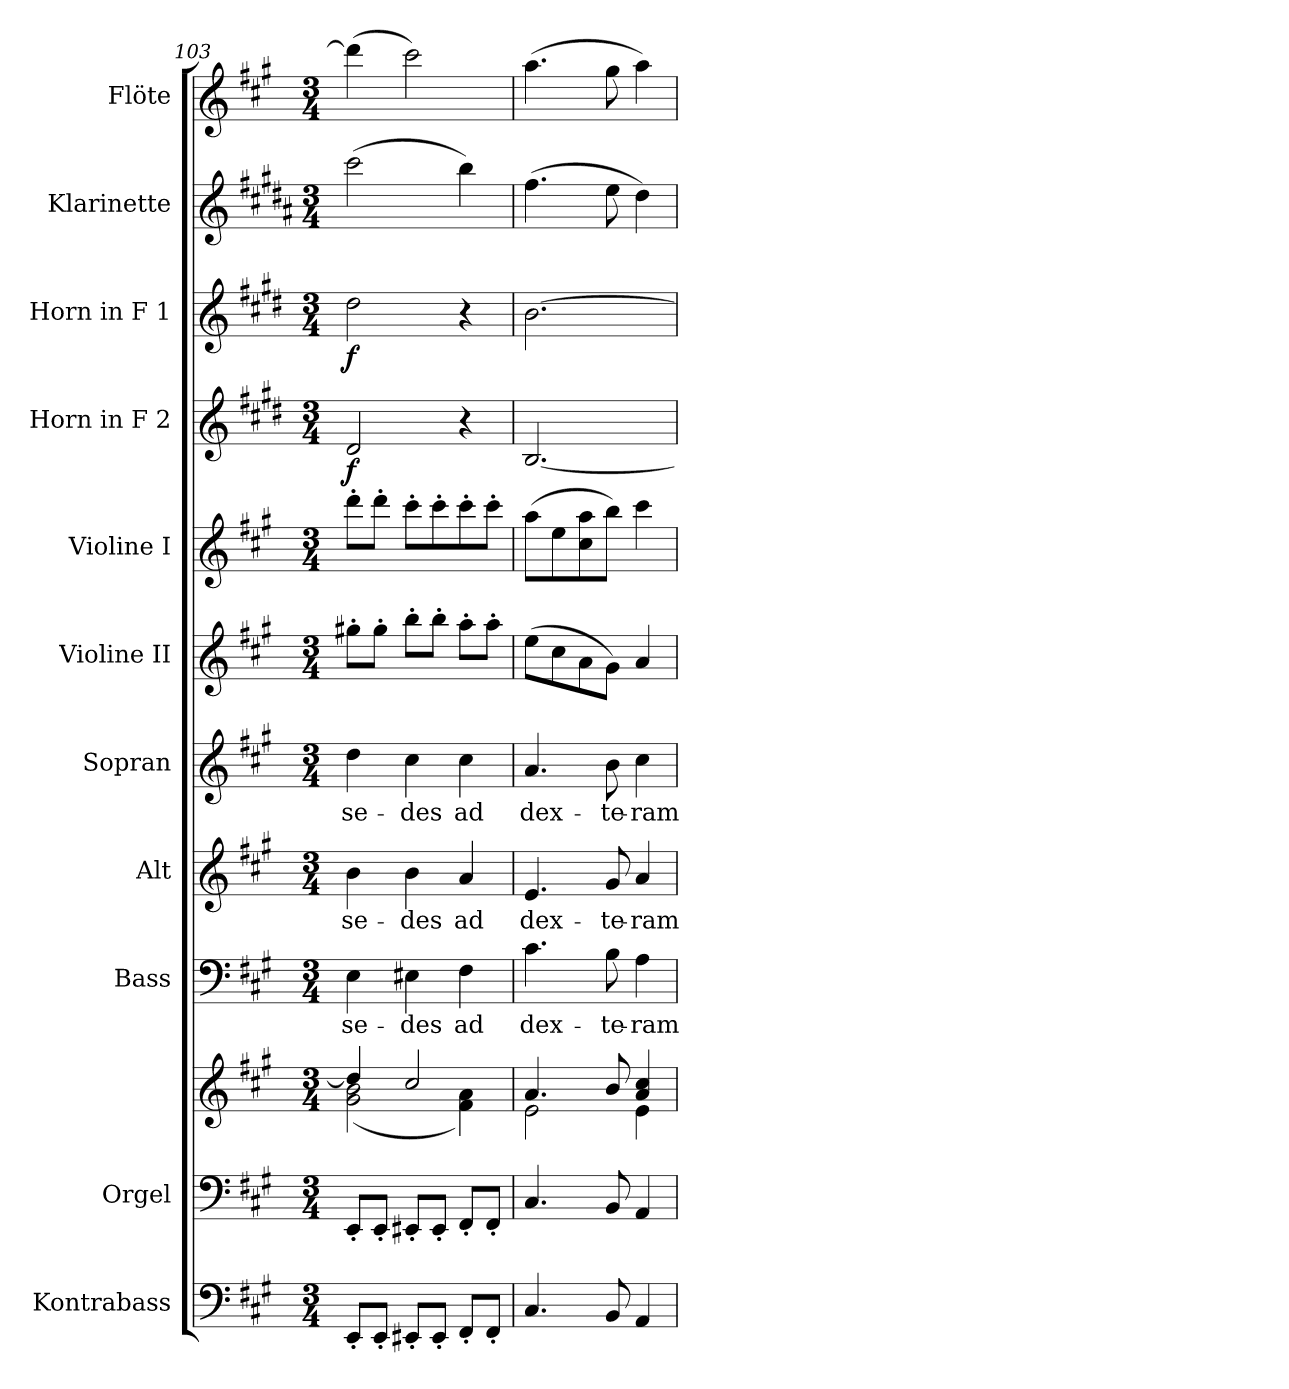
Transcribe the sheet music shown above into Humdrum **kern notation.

**kern	**kern	**kern	**kern	**text	**kern	**text	**kern	**text	**kern	**kern	**kern	**dynam	**kern	**dynam	**kern	**kern
*part11	*part10	*part10	*part9	*part9	*part8	*part8	*part7	*part7	*part6	*part5	*part4	*part4	*part3	*part3	*part2	*part1
*staff12	*staff11	*staff10	*staff9	*staff9	*staff8	*staff8	*staff7	*staff7	*staff6	*staff5	*staff4	*staff4	*staff3	*staff3	*staff2	*staff1
*I"Kontrabass	*I"Orgel	*	*I"Bass	*	*I"Alt	*	*I"Sopran	*	*I"Violine II	*I"Violine I	*I"Horn in F 2	*	*I"Horn in F 1	*	*I"Klarinette	*I"Flöte
*I'Kb.	*I'Org.	*	*I'B.	*	*I'A.	*	*I'S.	*	*I'Vl. II	*I'Vl. I	*	*	*	*	*I'Kl.	*I'Fl.
*clefF4	*clefF4	*clefG2	*clefF4	*	*clefG2	*	*clefG2	*	*clefG2	*clefG2	*clefG2	*	*clefG2	*	*clefG2	*clefG2
*ITrd7c12	*	*	*	*	*	*	*	*	*	*	*ITrd4c7	*	*ITrd4c7	*	*ITrd1c2	*
*k[f#c#g#]	*k[f#c#g#]	*k[f#c#g#]	*k[f#c#g#]	*	*k[f#c#g#]	*	*k[f#c#g#]	*	*k[f#c#g#]	*k[f#c#g#]	*k[f#c#g#]	*	*k[f#c#g#]	*	*k[f#c#g#]	*k[f#c#g#]
*A:	*A:	*A:	*A:	*	*A:	*	*A:	*	*A:	*A:	*A:	*	*A:	*	*A:	*A:
*M3/4	*M3/4	*M3/4	*M3/4	*	*M3/4	*	*M3/4	*	*M3/4	*M3/4	*M3/4	*	*M3/4	*	*M3/4	*M3/4
=103	=103	=103	=103	=103	=103	=103	=103	=103	=103	=103	=103	=103	=103	=103	=103	=103
*	*	*^	*	*	*	*	*	*	*	*	*	*	*	*	*	*
!	!	!	!	!	!LO:LY:b	!	!LO:LY:b	!	!LO:LY:b	!	!	!	!LO:DY:b	!	!LO:DY:b	!	!
8EEE'</L	8EE'</L	4dd/]	(2g#\ 2b\	4E\	se-	4b\	se-	4dd\	se-	8gg#X'>\L	8ddd'>\L	2G#/	f	2g#\	f	(>2bb\	(>4ddd\]
8EEE'</J	8EE'</J	.	.	.	.	.	.	.	.	8gg#'>\J	8ddd'>\J	.	.	.	.	.	.
!	!	!	!	!	!LO:LY:b	!	!LO:LY:b	!	!LO:LY:b	!	!	!	!	!	!	!	!
8EEE#X'</L	8EE#X'</L	2cc#/	.	4E#X\	-des	4b\	-des	4cc#\	-des	8bb'>\L	8ccc#'>\L	.	.	.	.	.	2ccc#\)
8EEE#'</J	8EE#'</J	.	.	.	.	.	.	.	.	8bb'>\J	8ccc#'>\	.	.	.	.	.	.
!	!	!	!	!	!LO:LY:b	!	!LO:LY:b	!	!LO:LY:b	!	!	!	!	!	!	!	!
8FFF#'</L	8FF#'</L	.	4f#\ 4a\)	4F#\	ad	4a/	ad	4cc#\	ad	8aa'>\L	8ccc#'>\	4r	.	4r	.	4aa\)	.
8FFF#'</J	8FF#'</J	.	.	.	.	.	.	.	.	8aa'>\J	8ccc#'>\J	.	.	.	.	.	.
=104	=104	=104	=104	=104	=104	=104	=104	=104	=104	=104	=104	=104	=104	=104	=104	=104	=104
!	!	!	!	!	!LO:LY:b	!	!LO:LY:b	!	!LO:LY:b	!	!	!	!	!	!	!	!
4.CC#/	4.C#/	4.a/	2e\	4.c#\	dex-	4.e/	dex-	4.a/	dex-	(>8ee\L	(>8aa\L	[2.E/	.	[2.e\	.	(>4.ee\	(>4.aa\
.	.	.	.	.	.	.	.	.	.	8cc#\	8ee\	.	.	.	.	.	.
.	.	.	.	.	.	.	.	.	.	8a\	8cc#\ 8aa\	.	.	.	.	.	.
!	!	!	!	!	!LO:LY:b	!	!LO:LY:b	!	!LO:LY:b	!	!	!	!	!	!	!	!
8BBB/	8BB/	8b/	.	8B\	-te-	8g#/	-te-	8b\	-te-	8g#\J)	8bb\J)	.	.	.	.	8dd\	8gg#\
!	!	!	!	!	!LO:LY:b	!	!LO:LY:b	!	!LO:LY:b	!	!	!	!	!	!	!	!
4AAA/	4AA/	4a/ 4cc#/	4e\	4A\	-ram	4a/	-ram	4cc#\	-ram	4a/	4ccc#\	.	.	.	.	4cc#\)	4aa\)
*	*	*v	*v	*	*	*	*	*	*	*	*	*	*	*	*	*	*
=	=	=	=	=	=	=	=	=	=	=	=	=	=	=	=	=
*-	*-	*-	*-	*-	*-	*-	*-	*-	*-	*-	*-	*-	*-	*-	*-	*-
